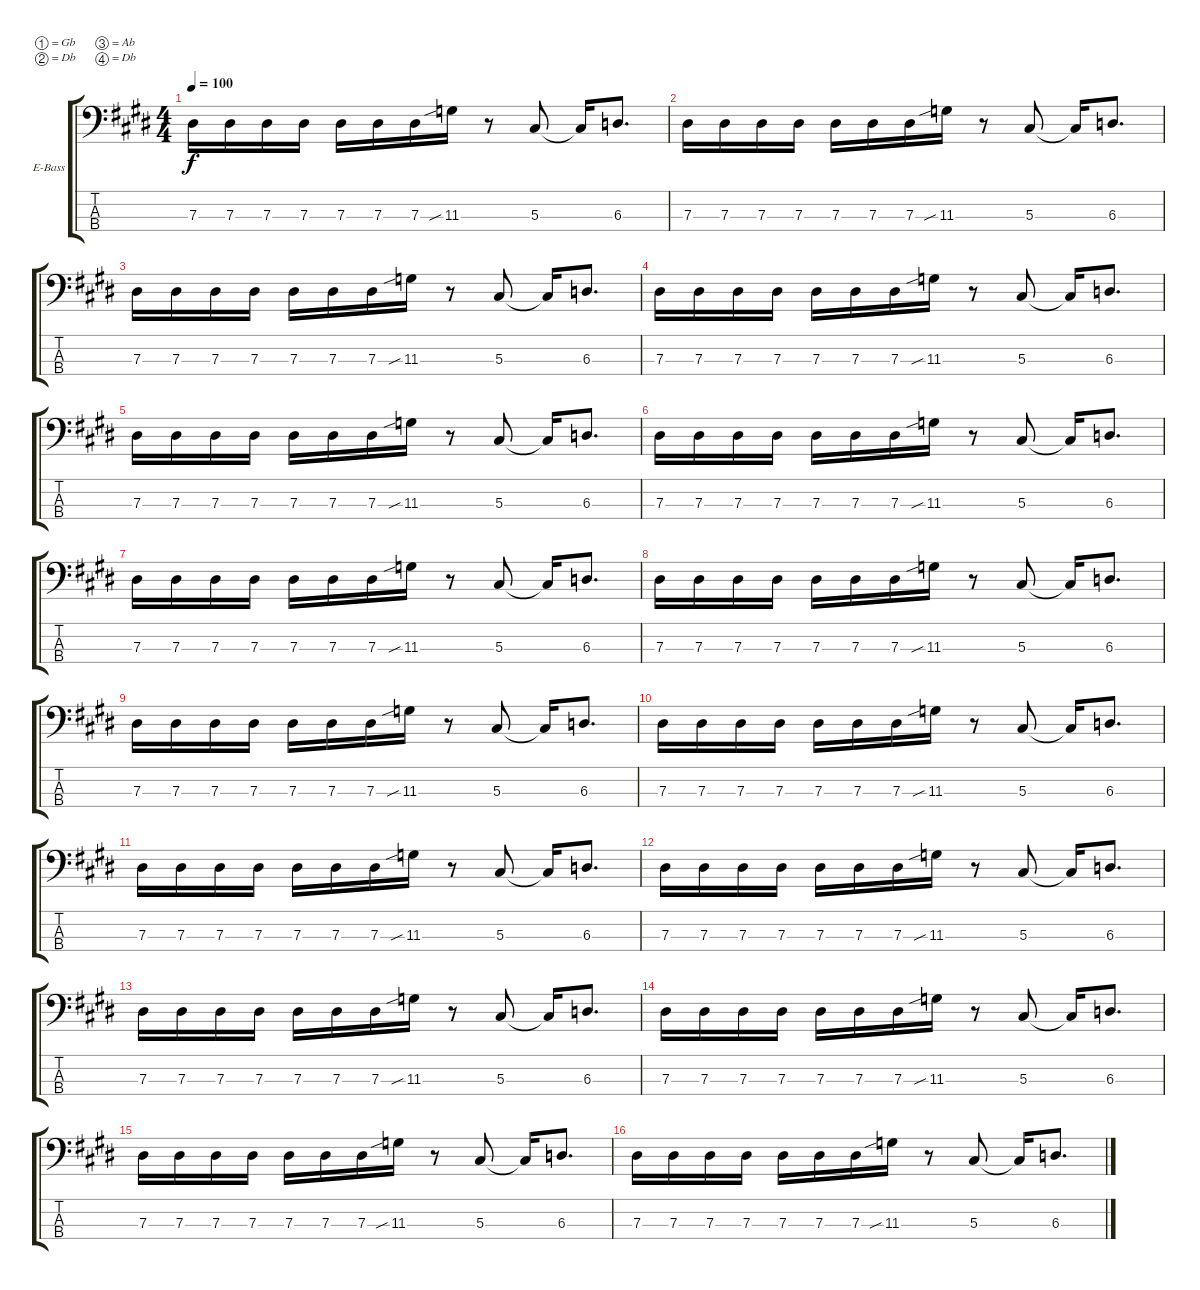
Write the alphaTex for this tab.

\bracketExtendMode groupsimilarinstruments
\firstSystemTrackNameOrientation horizontal
\otherSystemsTrackNameOrientation horizontal
\track ("Untitled" "E-Bass") {instrument electricbassfinger}
\staff {score tabs}
\tuning (Gb2 Db2 Ab1 Db1)
\ts (4 4)
\tempo 100
\clef f4
\ks c#minor
7.3.16{dy f} 7.3.16 7.3.16 7.3.16 7.3.16 7.3.16 7.3.16 11.3{sib}.16 r.8 5.3.8 5.3{t}.16 6.3.8{d} |
\ks e
7.3.16 7.3.16 7.3.16 7.3.16 7.3.16 7.3.16 7.3.16 11.3{sib}.16 r.8 5.3.8 5.3{t}.16 6.3.8{d} |
\ks c#minor
7.3.16 7.3.16 7.3.16 7.3.16 7.3.16 7.3.16 7.3.16 11.3{sib}.16 r.8 5.3.8 5.3{t}.16 6.3.8{d} |
7.3.16 7.3.16 7.3.16 7.3.16 7.3.16 7.3.16 7.3.16 11.3{sib}.16 r.8 5.3.8 5.3{t}.16 6.3.8{d} |
\ks e
7.3.16 7.3.16 7.3.16 7.3.16 7.3.16 7.3.16 7.3.16 11.3{sib}.16 r.8 5.3.8 5.3{t}.16 6.3.8{d} |
\ks c#minor
7.3.16 7.3.16 7.3.16 7.3.16 7.3.16 7.3.16 7.3.16 11.3{sib}.16 r.8 5.3.8 5.3{t}.16 6.3.8{d} |
7.3.16 7.3.16 7.3.16 7.3.16 7.3.16 7.3.16 7.3.16 11.3{sib}.16 r.8 5.3.8 5.3{t}.16 6.3.8{d} |
\ks e
7.3.16 7.3.16 7.3.16 7.3.16 7.3.16 7.3.16 7.3.16 11.3{sib}.16 r.8 5.3.8 5.3{t}.16 6.3.8{d} |
\ks c#minor
7.3.16 7.3.16 7.3.16 7.3.16 7.3.16 7.3.16 7.3.16 11.3{sib}.16 r.8 5.3.8 5.3{t}.16 6.3.8{d} |
7.3.16 7.3.16 7.3.16 7.3.16 7.3.16 7.3.16 7.3.16 11.3{sib}.16 r.8 5.3.8 5.3{t}.16 6.3.8{d} |
\ks e
7.3.16 7.3.16 7.3.16 7.3.16 7.3.16 7.3.16 7.3.16 11.3{sib}.16 r.8 5.3.8 5.3{t}.16 6.3.8{d} |
\ks c#minor
7.3.16 7.3.16 7.3.16 7.3.16 7.3.16 7.3.16 7.3.16 11.3{sib}.16 r.8 5.3.8 5.3{t}.16 6.3.8{d} |
7.3.16 7.3.16 7.3.16 7.3.16 7.3.16 7.3.16 7.3.16 11.3{sib}.16 r.8 5.3.8 5.3{t}.16 6.3.8{d} |
\ks e
7.3.16 7.3.16 7.3.16 7.3.16 7.3.16 7.3.16 7.3.16 11.3{sib}.16 r.8 5.3.8 5.3{t}.16 6.3.8{d} |
\ks c#minor
7.3.16 7.3.16 7.3.16 7.3.16 7.3.16 7.3.16 7.3.16 11.3{sib}.16 r.8 5.3.8 5.3{t}.16 6.3.8{d} |
7.3.16 7.3.16 7.3.16 7.3.16 7.3.16 7.3.16 7.3.16 11.3{sib}.16 r.8 5.3.8 5.3{t}.16 6.3.8{d}
